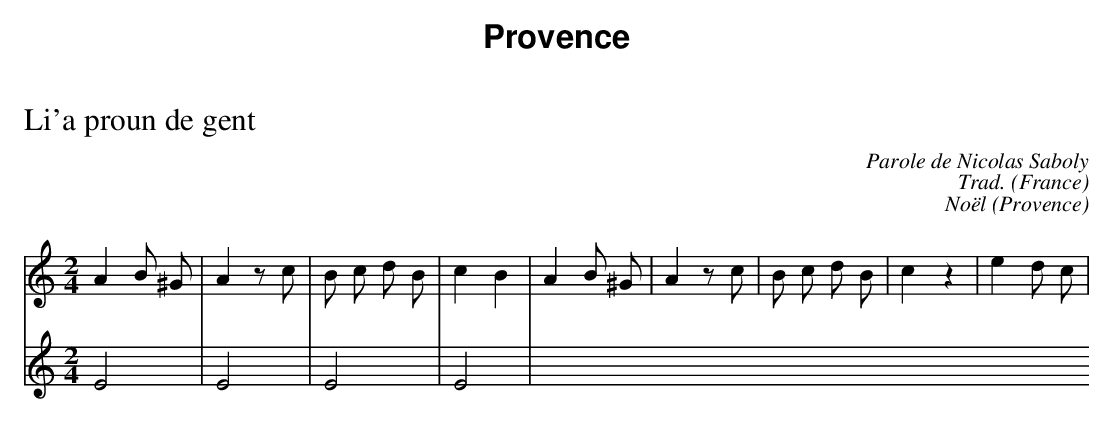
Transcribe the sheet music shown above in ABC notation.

X:1
T:Li'a proun de gent
O:France
C:Parole de Nicolas Saboly
C:Trad.
M:2/4
L:1/8
K:Am
V:1
A2 B ^G | A2 z c | B c d B | c2 B2 | A2 B ^G | A2 zc | B c d B | c2 z2 | e2 d c |
V:2
E4 | E4 | E4 | E4 |
